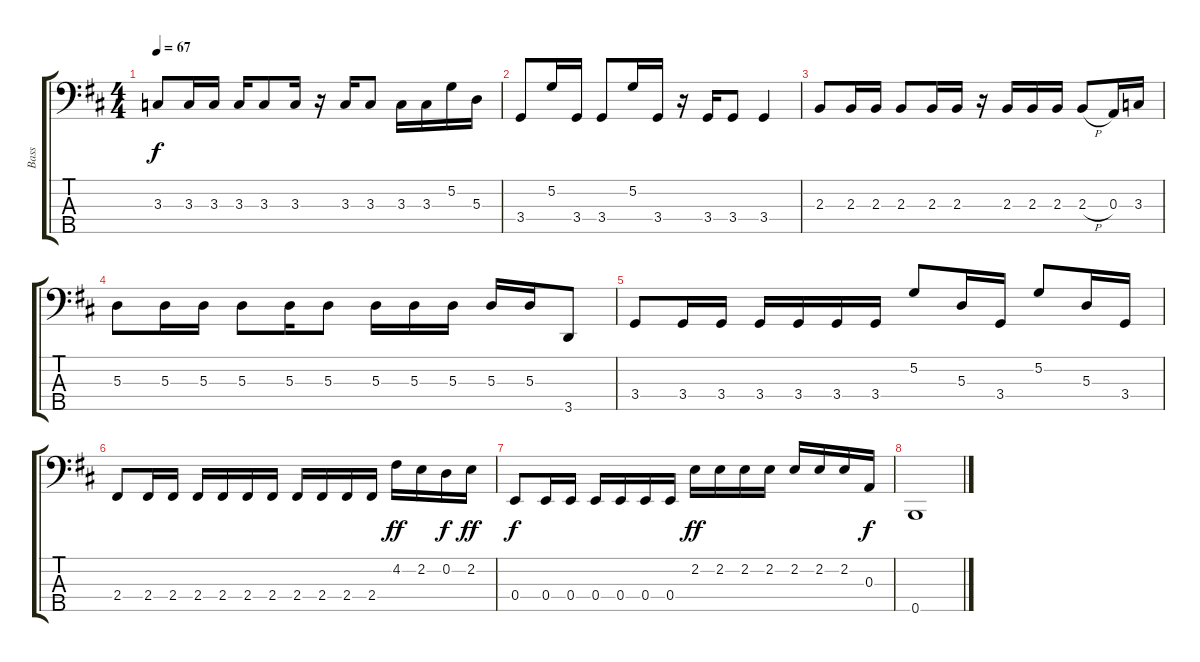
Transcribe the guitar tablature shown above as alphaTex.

\track ("Bass" "Bass") {instrument electricbasspick}
\staff {score tabs}
\tuning (G2 D2 A1 E1 B0) {hide}
\ts (4 4)
\tempo 67
\clef f4
\ks bminor
3.3.8{dy f} 3.3.16 3.3.16 3.3.16 3.3.8 3.3.16 r.16 3.3.16 3.3.8 3.3.16 3.3.16 5.2.16 5.3.16 |
3.4.8 5.2.16 3.4.16 3.4.8 5.2.16 3.4.16 r.16 3.4.16 3.4.8 3.4.4 |
2.3.8 2.3.16 2.3.16 2.3.8 2.3.16 2.3.16 r.16 2.3.16 2.3.16 2.3.16 2.3{h}.8 0.3.16 3.3.16 |
5.3.8 5.3.16 5.3.16 5.3.8 5.3.16 5.3.8 5.3.16 5.3.16 5.3.16 5.3.16 5.3.16 3.5.8 |
3.4.8 3.4.16 3.4.16 3.4.16 3.4.16 3.4.16 3.4.16 5.2.8 5.3.16 3.4.16 5.2.8 5.3.16 3.4.16 |
2.4.8 2.4.16 2.4.16 2.4.16 2.4.16 2.4.16 2.4.16 2.4.16 2.4.16 2.4.16 2.4.16 4.2.16{dy ff} 2.2.16 0.2.16{dy f} 2.2.16{dy ff} |
0.4.8{dy f} 0.4.16 0.4.16 0.4.16 0.4.16 0.4.16 0.4.16 2.2.16{dy ff} 2.2.16 2.2.16 2.2.16 2.2.16 2.2.16 2.2.16 0.3.16{dy f} |
0.5.1
